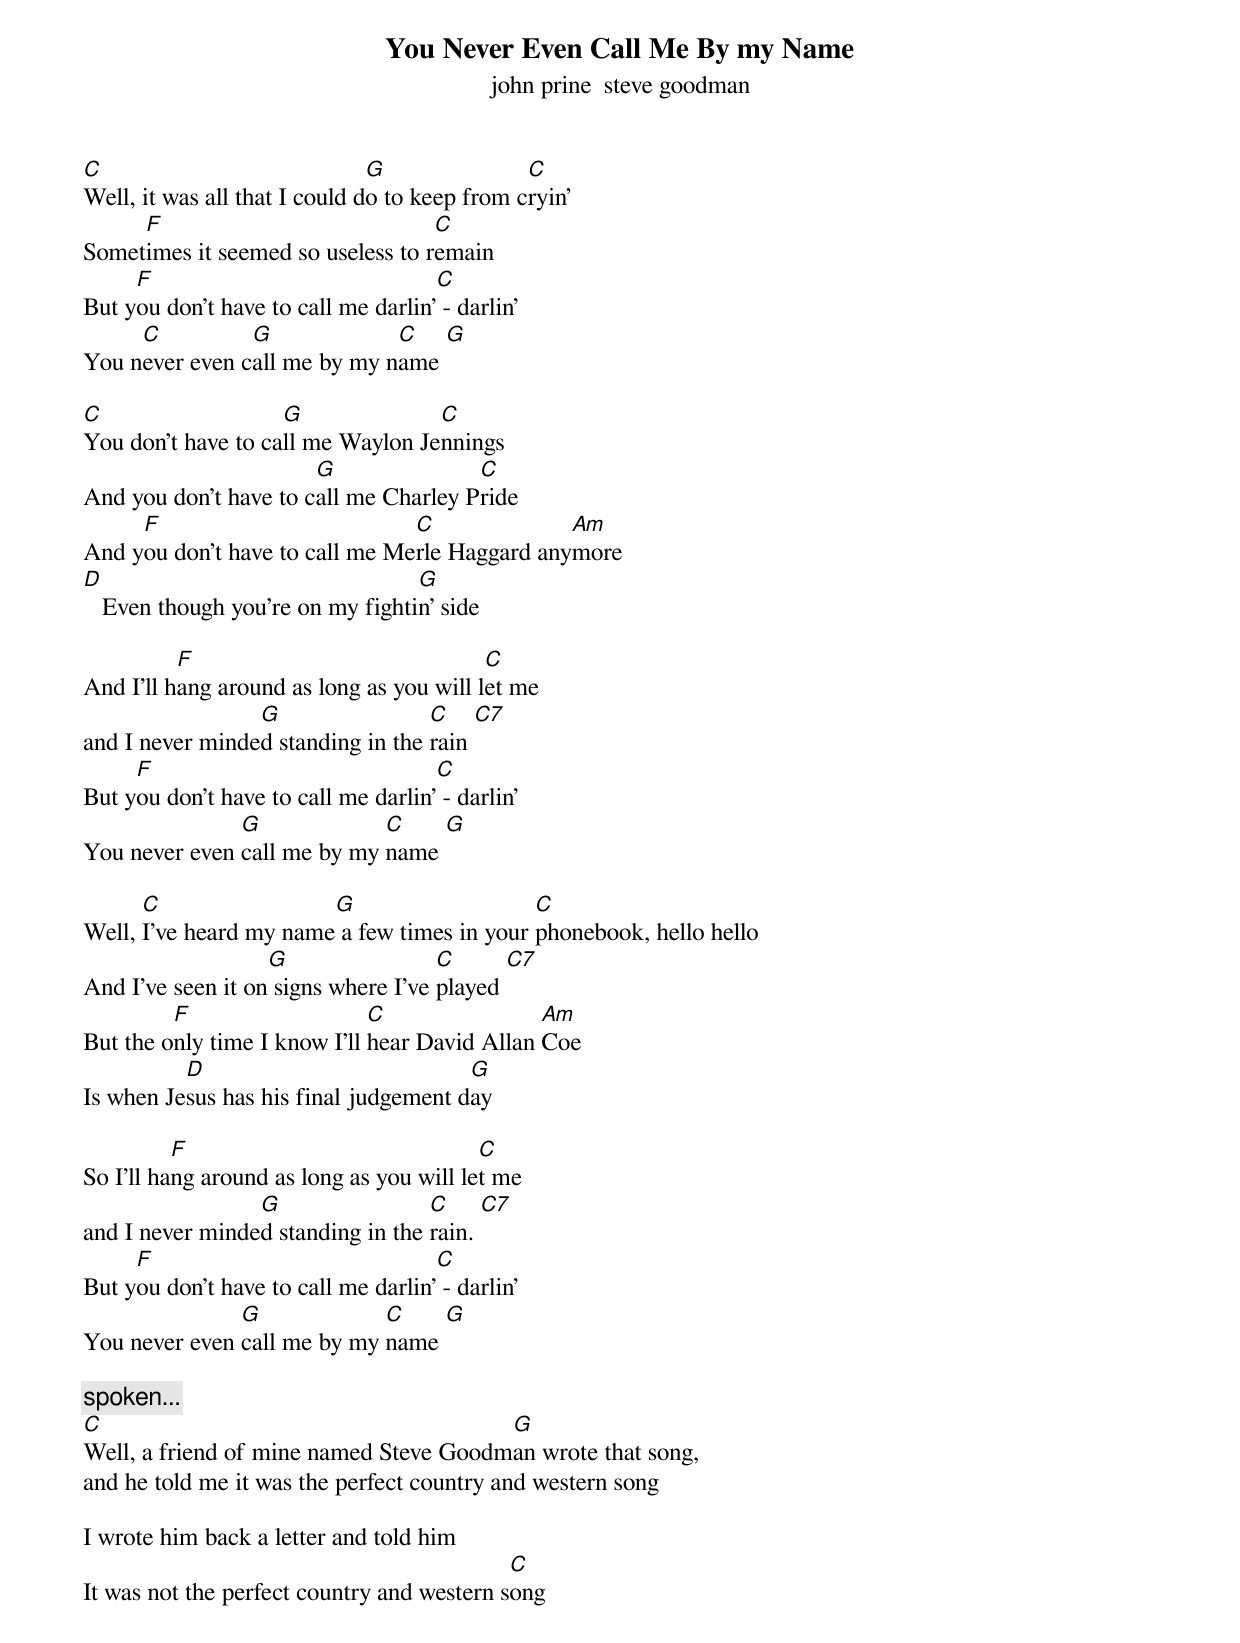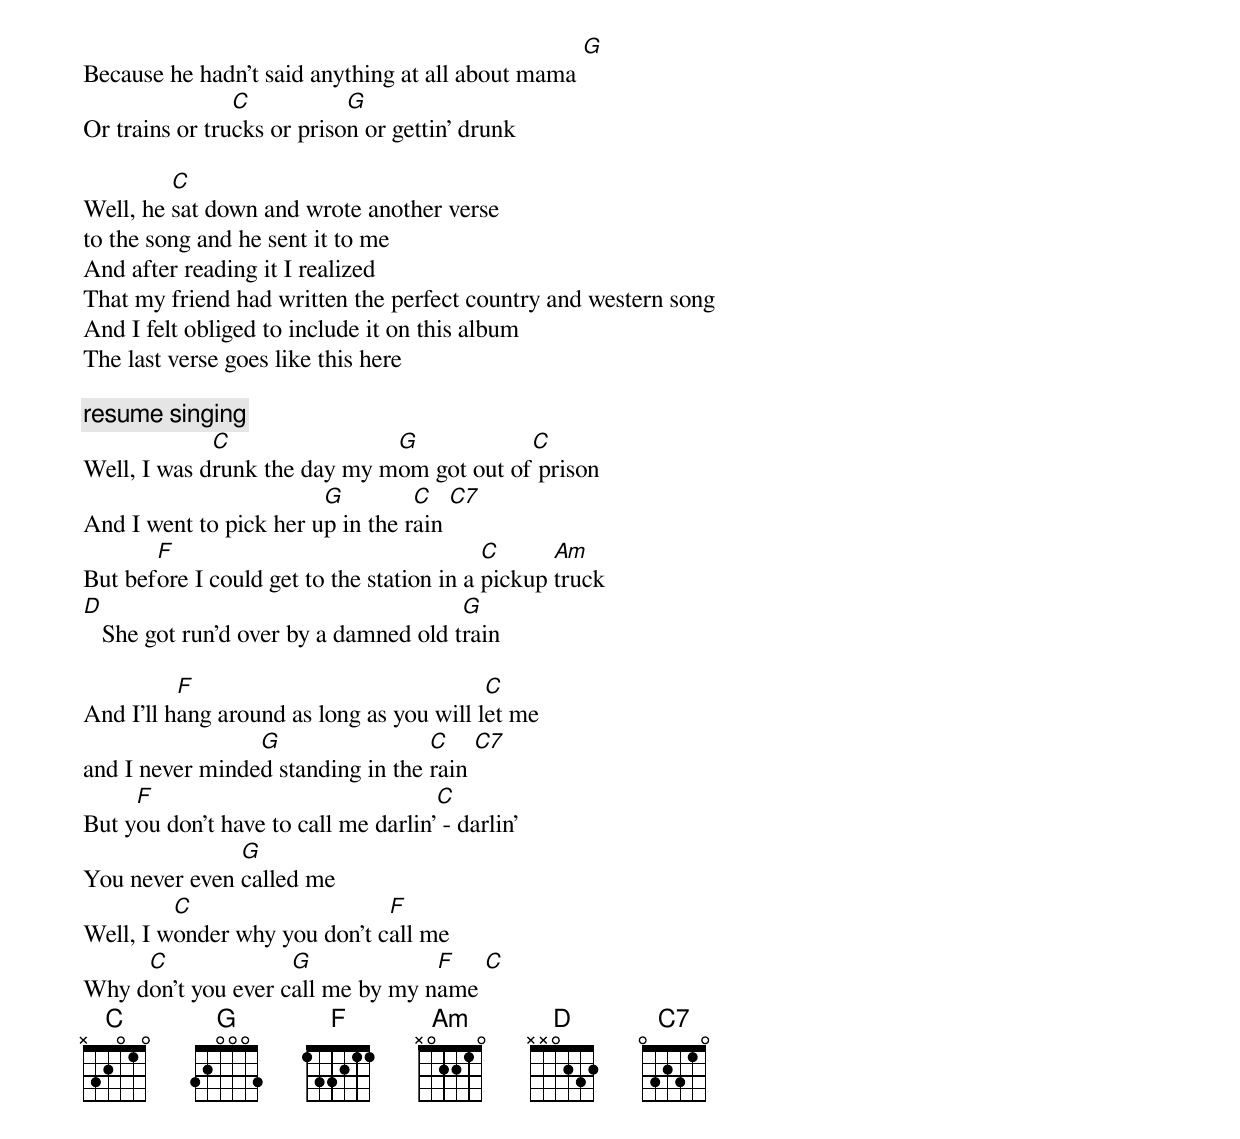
{title: You Never Even Call Me By my Name}
{subtitle: john prine  steve goodman}


[C]Well, it was all that I could d[G]o to keep from c[C]ryin'
Somet[F]imes it seemed so useless to r[C]emain
But y[F]ou don't have to call me darlin'[C] - darlin'
You n[C]ever even c[G]all me by my n[C]ame [G]

[C]You don't have to ca[G]ll me Waylon Je[C]nnings
And you don't have to c[G]all me Charley P[C]ride
And y[F]ou don't have to call me Me[C]rle Haggard any[Am]more
[D]   Even though you're on my fighti[G]n' side

And I'll h[F]ang around as long as you will l[C]et me
and I never minde[G]d standing in the [C]rain [C7]
But y[F]ou don't have to call me darlin'[C] - darlin'
You never even [G]call me by my [C]name [G]

Well, [C]I've heard my name[G] a few times in your [C]phonebook, hello hello
And I've seen it on[G] signs where I've [C]played [C7]
But the o[F]nly time I know I'll [C]hear David Allan [Am]Coe
Is when Je[D]sus has his final judgement d[G]ay

So I'll ha[F]ng around as long as you will le[C]t me
and I never minde[G]d standing in the [C]rain. [C7]
But y[F]ou don't have to call me darlin'[C] - darlin'
You never even [G]call me by my [C]name [G]

{c:spoken...}
[C]Well, a friend of mine named Steve Goodm[G]an wrote that song,
and he told me it was the perfect country and western song

I wrote him back a letter and told him
It was not the perfect country and western s[C]ong
Because he hadn't said anything at all about mama [G]
Or trains or tru[C]cks or priso[G]n or gettin' drunk

Well, he [C]sat down and wrote another verse
to the song and he sent it to me
And after reading it I realized
That my friend had written the perfect country and western song
And I felt obliged to include it on this album
The last verse goes like this here

{c:resume singing}
Well, I was d[C]runk the day my m[G]om got out of[C] prison
And I went to pick her u[G]p in the r[C]ain [C7]
But bef[F]ore I could get to the station in a [C]pickup [Am]truck
[D]   She got run'd over by a damned old t[G]rain

And I'll h[F]ang around as long as you will l[C]et me
and I never minde[G]d standing in the [C]rain [C7]
But y[F]ou don't have to call me darlin'[C] - darlin'
You never even [G]called me
Well, I w[C]onder why you don't c[F]all me
Why d[C]on't you ever c[G]all me by my n[F]ame [C]
